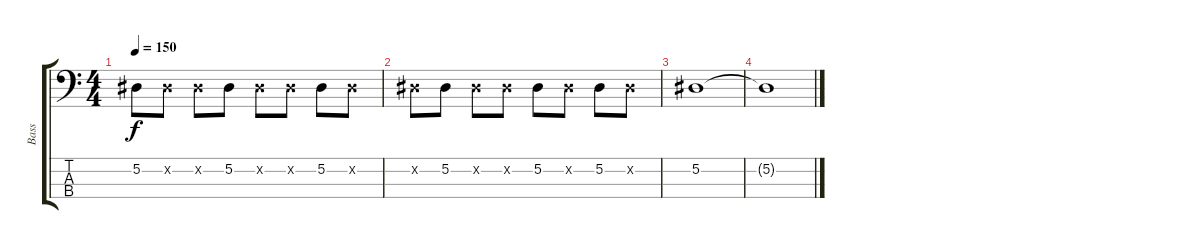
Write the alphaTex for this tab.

\track ("Bass" "Bass") {instrument electricbassfinger}
\staff {score tabs}
\tuning (Eb2 Bb1 F1 C1) {hide}
\ts (4 4)
\tempo 150
\clef f4
\ks c
5.2.8{dy f} 5.2{x}.8 5.2{x}.8 5.2.8 5.2{x}.8 5.2{x}.8 5.2.8 5.2{x}.8 |
5.2{x}.8 5.2.8 5.2{x}.8 5.2{x}.8 5.2.8 5.2{x}.8 5.2.8 5.2{x}.8 |
5.2.1{volume 0} |
5.2{t}.1
